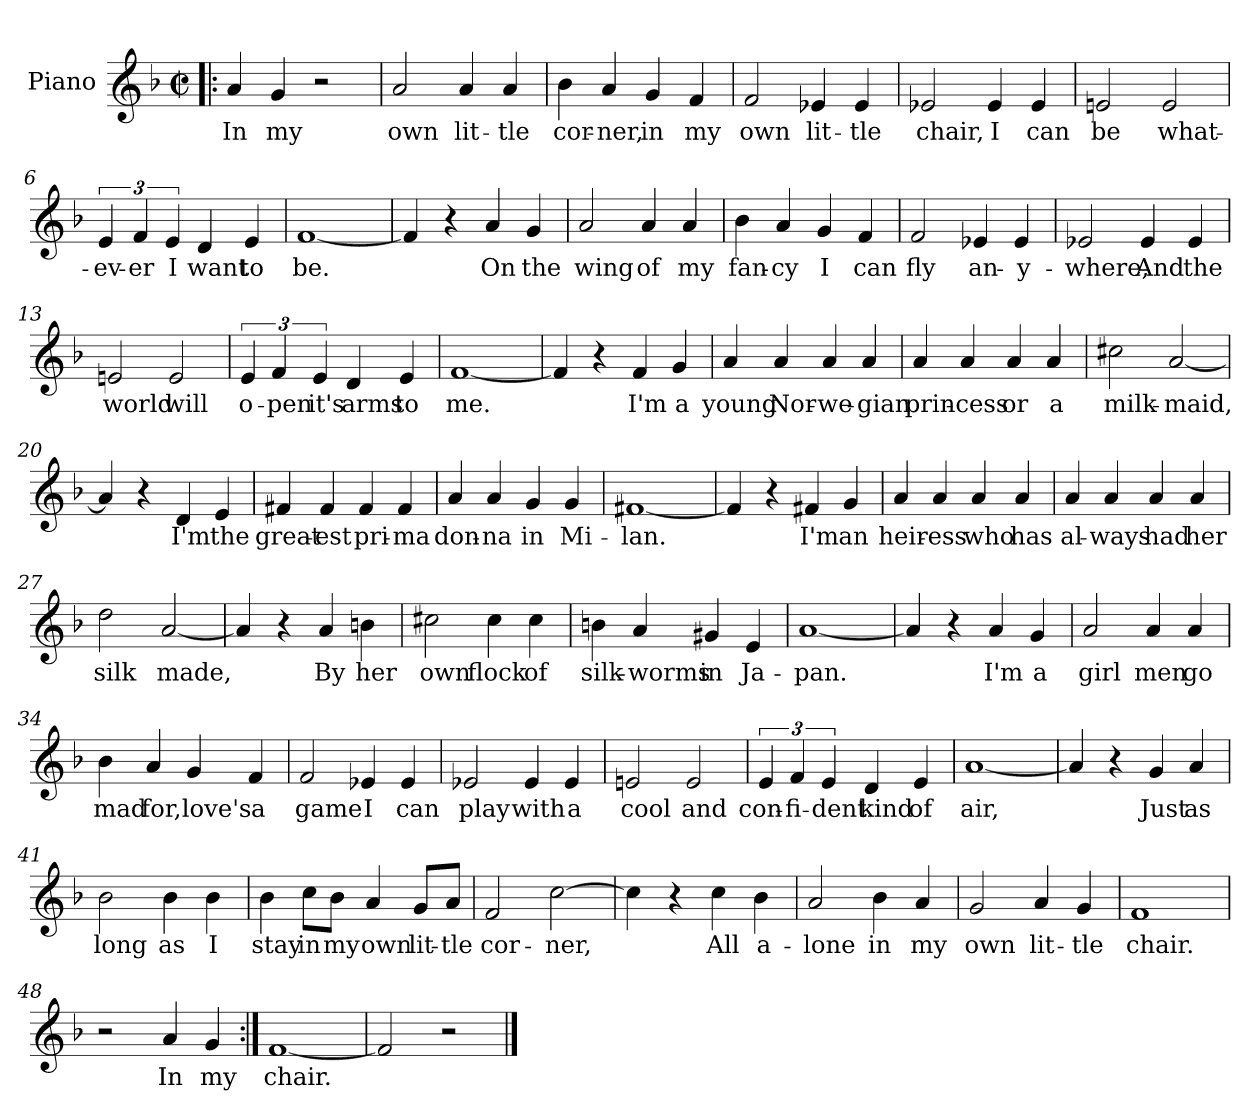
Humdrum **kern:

**kern	**text
*part1	*part1
*staff1	*staff1
*I"Piano	*
*I'Pno.	*
*clefG2	*
*k[b-]	*
*F:	*
*M2/2	*
*met(c|)	*
=!|:	=!|:
4a/	In
4g/	my
2r	.
=1	=1
2a/	own
4a/	lit-
4a/	-tle
=2	=2
4b-\	cor-
4a/	-ner,
4g/	in
4f/	my
=3	=3
2f/	own
4e-X/	lit-
4e-/	-tle
=4	=4
2e-X/	chair,
4e-/	I
4e-/	can
=5	=5
2en/	be
2e/	what-
!!LO:LB:g=z
=6	=6
6e/	-ev-
6f/	-er
6e/	I
4d/	want
4e/	to
=7	=7
[1f	be.
=8	=8
4f/]	.
4r	.
4a/	On
4g/	the
=9	=9
2a/	wing
4a/	of
4a/	my
=10	=10
4b-\	fan-
4a/	-cy
4g/	I
4f/	can
=11	=11
2f/	fly
4e-X/	an-
4e-/	-y-
!!LO:LB:g=z
=12	=12
2e-X/	-where,
4e-/	And
4e-/	the
=13	=13
2en/	world
2e/	will
=14	=14
6e/	o-
6f/	-pen
6e/	it's
4d/	arms
4e/	to
=15	=15
[1f	me.
=16	=16
4f/]	.
4r	.
4f/	I'm
4g/	a
!!LO:LB:g=z
=17	=17
4a/	young
4a/	Nor-
4a/	-we-
4a/	-gian
=18	=18
4a/	prin-
4a/	-cess
4a/	or
4a/	a
=19	=19
2cc#X\	milk-
[2a/	-maid,
=20	=20
4a/]	.
4r	.
4d/	I'm
4e/	the
!!LO:LB:g=z
=21	=21
4f#X/	great-
4f#/	-est
4f#/	pri-
4f#/	-ma
=22	=22
4a/	don-
4a/	-na
4g/	in
4g/	Mi-
=23	=23
[1f#X	-lan.
=24	=24
4f#/]	.
4r	.
4f#X/	I'm
4g/	an
=25	=25
4a/	heir-
4a/	-ess
4a/	who
4a/	has
!!LO:LB:g=z
=26	=26
4a/	al-
4a/	-ways
4a/	had
4a/	her
=27	=27
2dd\	silk
[2a/	made,
=28	=28
4a/]	.
4r	.
4a/	By
4bn\	her
=29	=29
2cc#X\	own
4cc#\	flock
4cc#\	of
=30	=30
4bn\	silk-
4a/	-worms
4g#X/	in
4e/	Ja-
!!LO:LB:g=z
=31	=31
[1a	-pan.
=32	=32
4a/]	.
4r	.
4a/	I'm
4g/	a
=33	=33
2a/	girl
4a/	men
4a/	go
=34	=34
4b-\	mad
4a/	for,
4g/	love's
4f/	a
=35	=35
2f/	game
4e-X/	I
4e-/	can
!!LO:LB:g=z
=36	=36
2e-X/	play
4e-/	with
4e-/	a
=37	=37
2en/	cool
2e/	and
=38	=38
6e/	con-
6f/	-fi-
6e/	-dent
4d/	kind
4e/	of
=39	=39
[1a	air,
=40	=40
4a/]	.
4r	.
4g/	Just
4a/	as
=41	=41
2b-\	long
4b-\	as
4b-\	I
!!LO:PB:g=z
=42	=42
4b-\	stay
8cc\L	in
8b-\J	my
4a/	own
8g/L	lit-
8a/J	-tle
=43	=43
2f/	cor-
[2cc\	-ner,
=44	=44
4cc\]	.
4r	.
4cc\	All
4b-\	a-
=45	=45
2a/	-lone
4b-\	in
4a/	my
=46	=46
2g/	own
4a/	lit-
4g/	-tle
!!LO:LB:g=z
=47	=47
1f	chair.
=48	=48
2r	.
4a/	In
4g/	my
=49:|!	=49:|!
[1f	chair.
=50	=50
2f/]	.
2r	.
==	==
*-	*-
